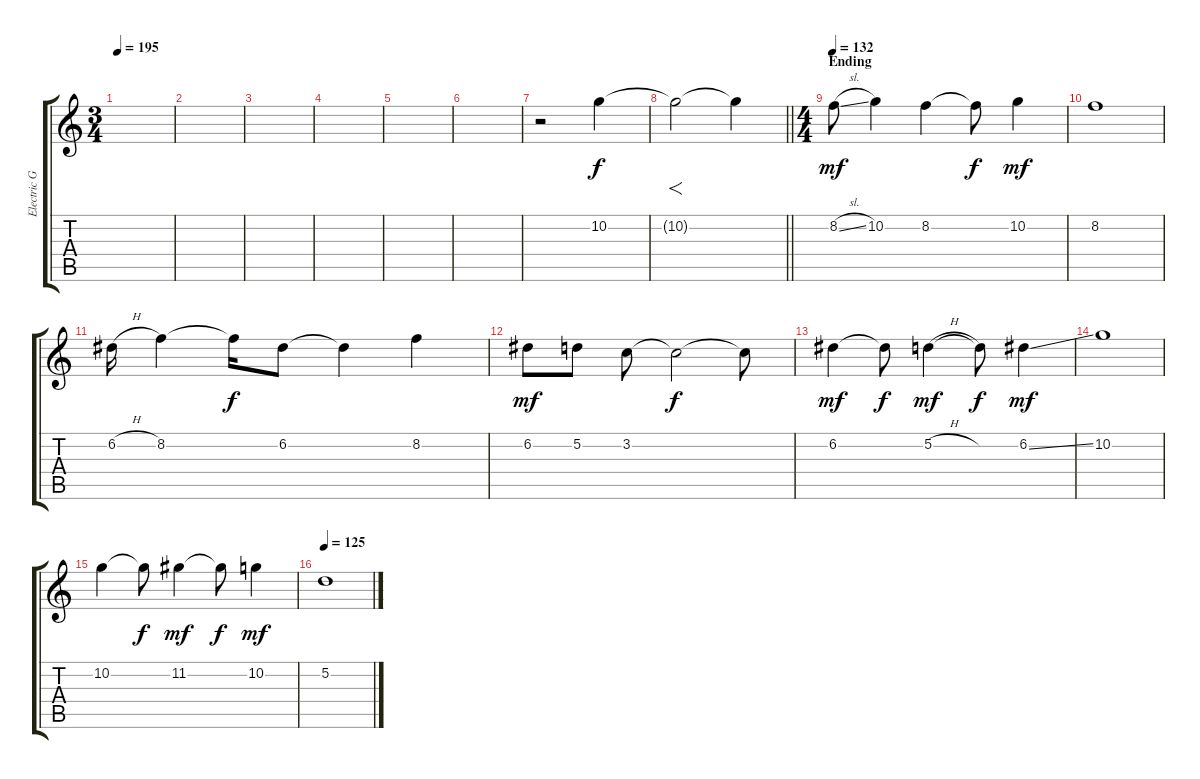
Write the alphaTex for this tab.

\track ("Electric Guitar (Ending)" "Electric G") {instrument distortionguitar}
\staff {score tabs}
\tuning (D4 A3 F3 C3 G2 D2) {hide}
\ts (3 4)
\tempo 195
\clef g2
\ks c
|
|
|
|
|
|
r.2{volume 0} 10.2.4 |
\barLineRight lightlight
10.2{t}.2{f volume 11} 10.2{t}.4 |
\ts (4 4)
\section ("" "Ending")
\tempo 132
8.2{sl}.8{dy mf volume 10} 10.2.4 8.2.4 8.2{t}.8{dy f} 10.2.4{dy mf} |
8.2.1 |
6.2{h}.16 8.2.4 8.2{t}.16{dy f} 6.2.8 6.2{t}.4 8.2.4 |
6.2.8{dy mf} 5.2.8 3.2.8 3.2{t}.2{dy f} 3.2{t}.8 |
6.2.4{dy mf} 6.2{t}.8{dy f} 5.2{h}.4{dy mf} 5.2{t}.8{dy f} 6.2{ss}.4{dy mf} |
10.2.1 |
10.2.4 10.2{t}.8{dy f} 11.2.4{dy mf} 11.2{t}.8{dy f} 10.2.4{dy mf} |
\tempo 125
5.2.1{volume 7}
